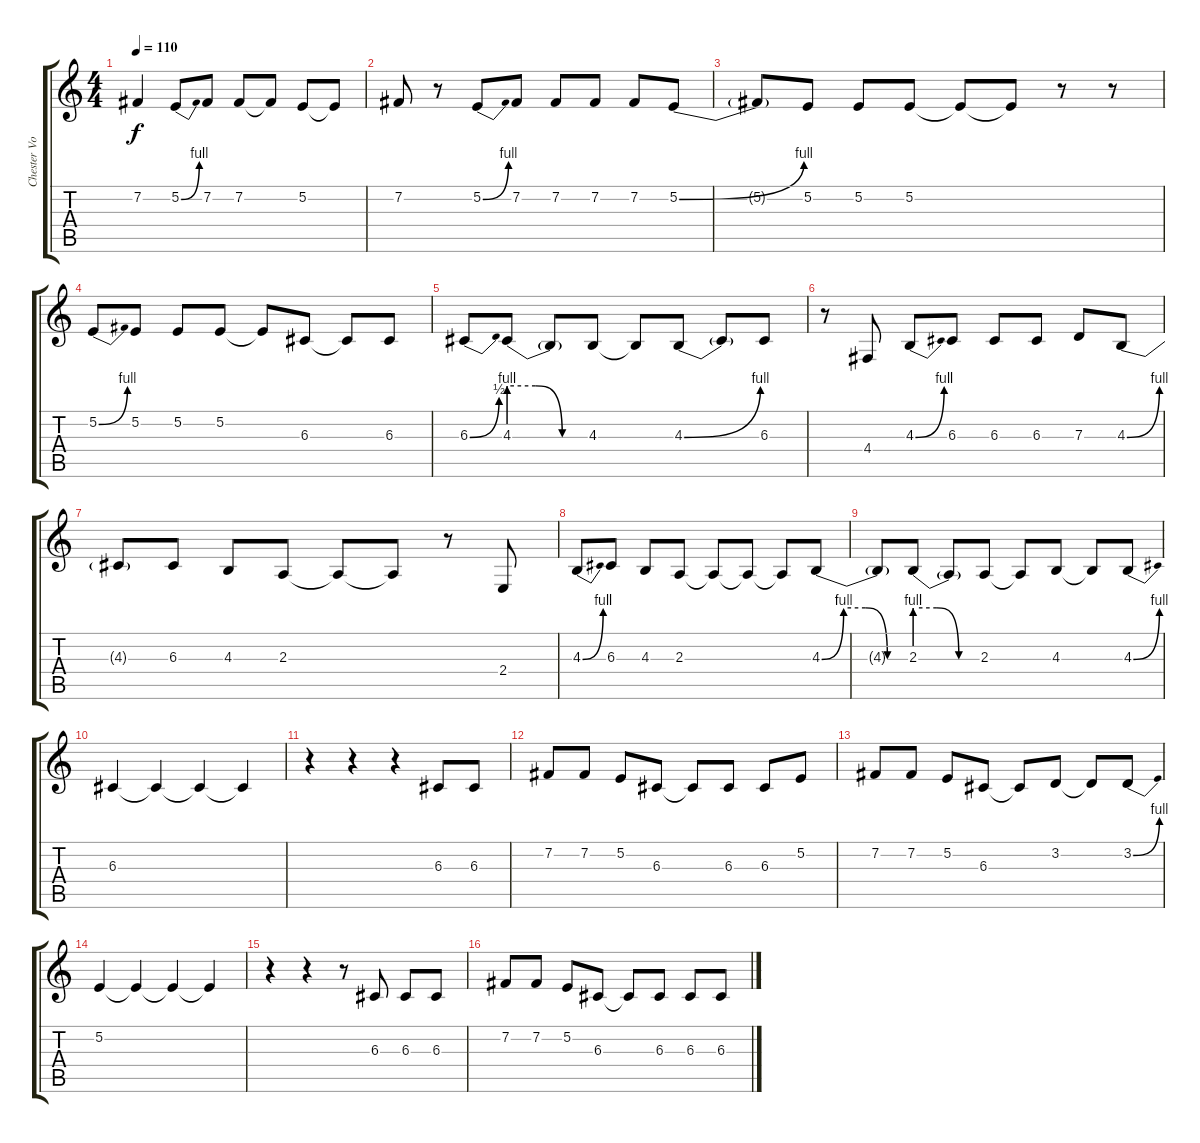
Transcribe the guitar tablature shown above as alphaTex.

\track ("Chester Vocals" "Chester Vo") {instrument harmonica}
\staff {score tabs}
\tuning (E4 B3 G3 D3 A2 E2) {hide}
\ts (4 4)
\tempo 110
\clef g2
\ks c
7.2.4{dy f} 5.2{be (bend 0 0 60 4)}.8 7.2.8 7.2.8 7.2{t}.8 5.2.8 5.2{t}.8 |
7.2.8 r.8 5.2{be (bend 0 0 60 4)}.8 7.2.8 7.2.8 7.2.8 7.2.8 5.2{be (bend 0 0 60 4)}.8 |
5.2{t}.8 5.2.8 5.2.8 5.2.8 5.2{t}.8 5.2{t}.8 r.8 r.8 |
5.2{be (bend 0 0 60 4)}.8 5.2.8 5.2.8 5.2.8 5.2{t}.8 6.3.8 6.3{t}.8 6.3.8 |
6.3{be (bend 0 0 60 2)}.8 4.3{be (custom 0 4 20 4 40 0 60 0)}.8 4.3{t}.8 4.3.8 4.3{t}.8 4.3{be (bend 0 0 60 4)}.8 4.3{t}.8 6.3.8 |
r.8 4.4.8 4.3{be (bend 0 0 60 4)}.8 6.3.8 6.3.8 6.3.8 7.3.8 4.3{be (bend 0 0 60 4)}.8 |
4.3{t}.8 6.3.8 4.3.8 2.3.8 2.3{t}.8 2.3{t}.8 r.8 2.4.8 |
4.3{be (bend 0 0 60 4)}.8 6.3.8 4.3.8 2.3.8 2.3{t}.8 2.3{t}.8 2.3{t}.8 4.3{be (custom 0 0 15 4 30 4 45 0 60 0)}.8 |
4.3{t}.8 2.3{be (custom 0 4 20 4 40 0 60 0)}.8 2.3{t}.8 2.3.8 2.3{t}.8 4.3.8 4.3{t}.8 4.3{be (bend 0 0 60 4)}.8 |
6.3.4 6.3{t}.4 6.3{t}.4 6.3{t}.4 |
r.4 r.4 r.4 6.3.8 6.3.8 |
7.2.8 7.2.8 5.2.8 6.3.8 6.3{t}.8 6.3.8 6.3.8 5.2.8 |
7.2.8 7.2.8 5.2.8 6.3.8 6.3{t}.8 3.2.8 3.2{t}.8 3.2{be (bend 0 0 60 4)}.8 |
5.2.4 5.2{t}.4 5.2{t}.4 5.2{t}.4 |
r.4 r.4 r.8 6.3.8 6.3.8 6.3.8 |
7.2.8 7.2.8 5.2.8 6.3.8 6.3{t}.8 6.3.8 6.3.8 6.3.8
